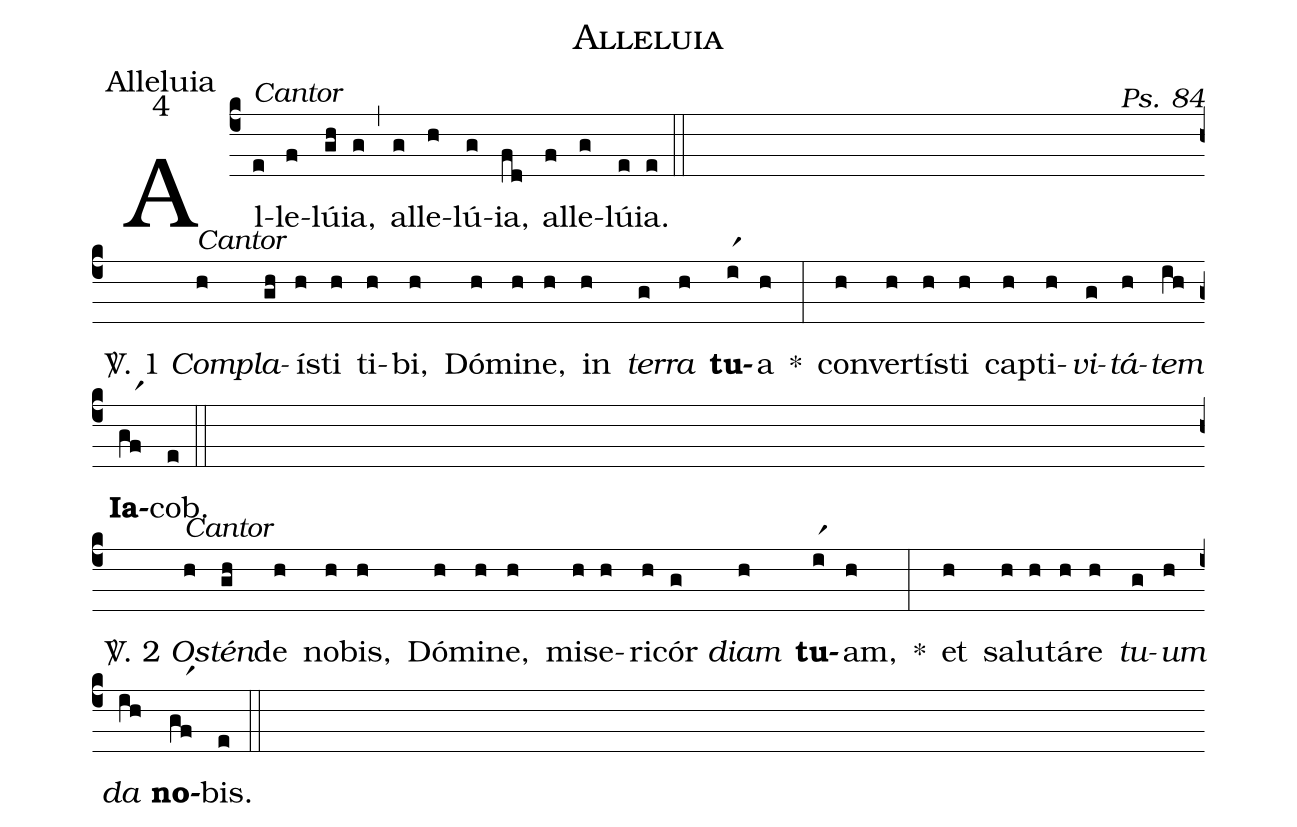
name:Alleluia;
office-part:Alleluia;
mode:4;
commentary:Ps. 84;
%%
(c4)Al<alt>Cantor</alt>(e)le(f)lú(gh)ia,(g) (,) al(g)le(h)lú(g)ia,(fd) al(f)le(g)lú(e)ia.(e) (::Z)
<alt>Cantor</alt> <sp>V/</sp>. 1 {<i>Com</i>}(h)<i>pla</i>(gh)ís(h)ti(h) ti(h)bi,(h) Dó(h)mi(h)ne,(h) in(h) <i>ter</i>(g)<i>ra</i>(h) <b>tu</b>(ir1)a(h) *(:) con(h)ver(h)tís(h)ti(h) cap(h)ti(h)<i>vi</i>(g)<i>tá</i>(h)<i>tem</i>(ih) <b>Ia</b>(gfr1)cob.(e) (::Z)


<alt>Cantor</alt> <sp>V/</sp>. 2 {<i>Os</i>}(h)<i>tén</i>(gh)de(h) no(h)bis,(h) Dó(h)mi(h)ne,(h) mi(h)se(h)ri(h)cór  <i>di</i>(g)<i>am</i>(h) <b>tu</b>(ir1)am,(h) *(:) et(h) sa(h)lu(h)tá(h)re(h) <i>tu</i>(g)<i>um</i>(h) <i>da</i>(ih) <b>no</b>(gfr1)bis.(e) (::Z)
